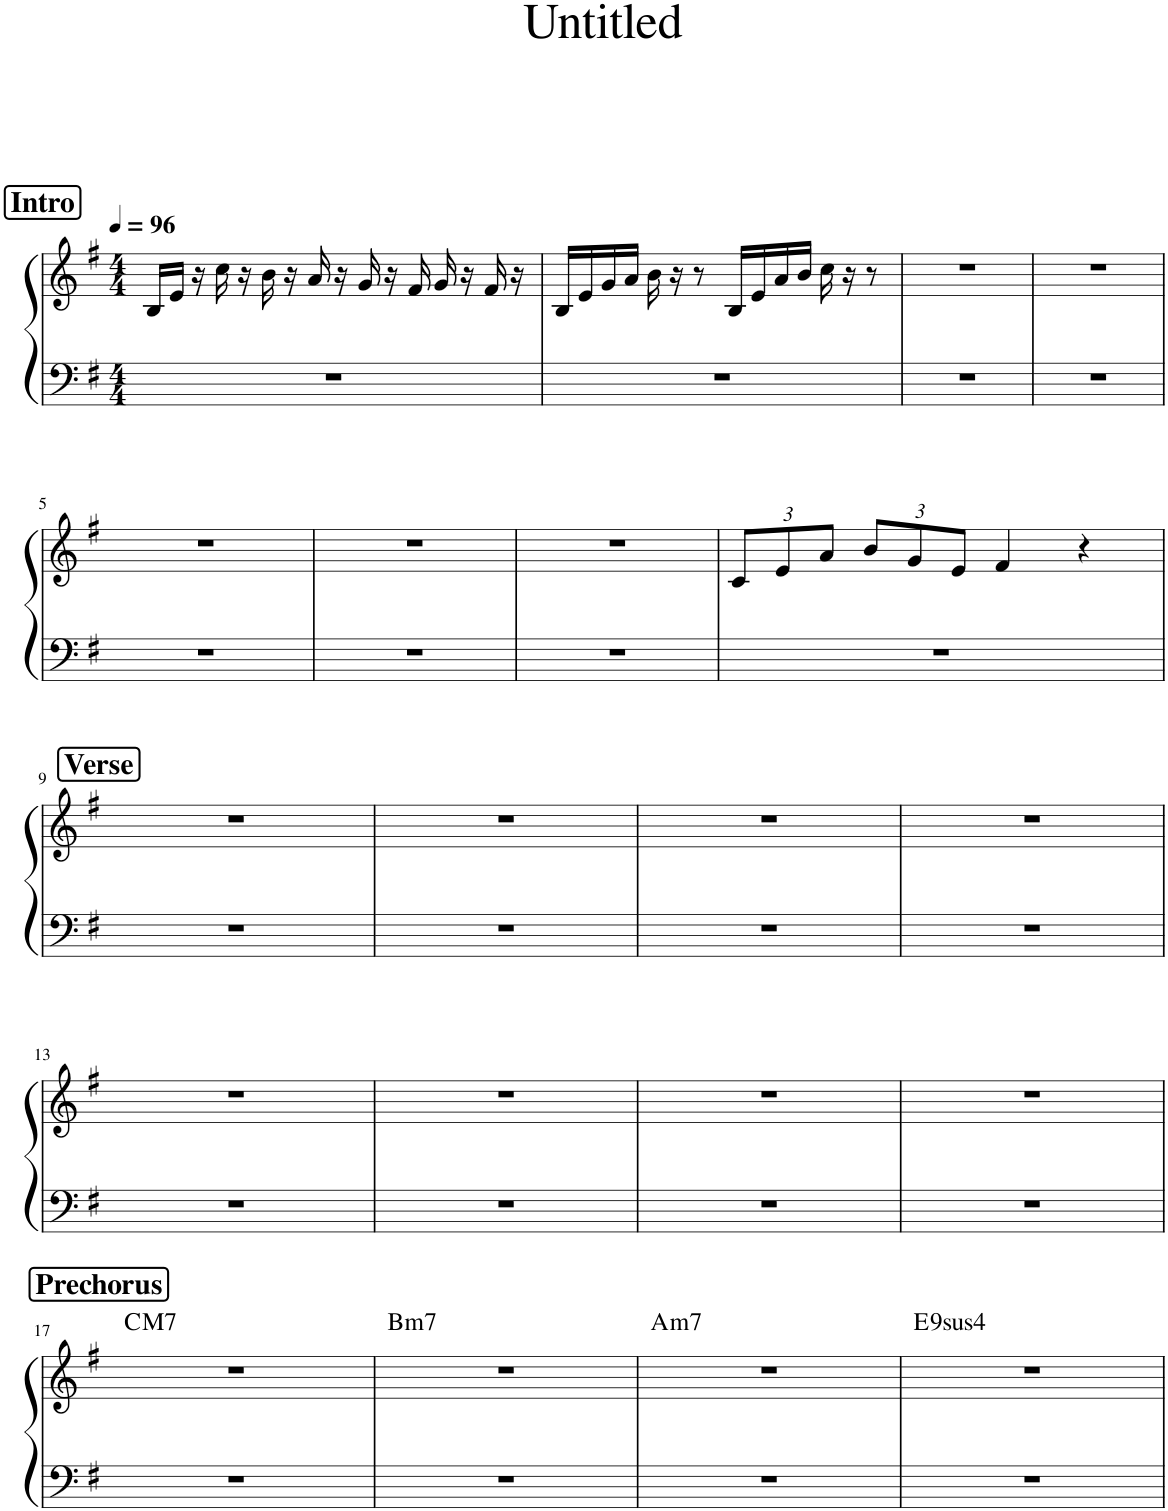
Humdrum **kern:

**kern	**kern	**harte
*part1	*part1	*part1
*staff2	*staff1	*
*I"Piano	*	*
*I'Pno.	*	*
*clefF4	*clefG2	*
*k[f#]	*k[f#]	*
*M4/4	*M4/4	*
*MM96	*MM96	*
!!LO:REH:place=s1:a:B:cj:fs=14:t=Intro
=1	=1	=1
1r	16B/LL	.
.	16e/JJ	.
.	16r	.
.	16cc\	.
.	16r	.
.	16b\	.
.	16r	.
.	16a/	.
.	16r	.
.	16g/	.
.	16r	.
.	16f#/	.
.	16g/	.
.	16r	.
.	16f#/	.
.	16r	.
=2	=2	=2
1r	16B/LL	.
.	16e/	.
.	16g/	.
.	16a/JJ	.
.	16b\	.
.	16r	.
.	8r	.
.	16B/LL	.
.	16e/	.
.	16a/	.
.	16b/JJ	.
.	16cc\	.
.	16r	.
.	8r	.
=3	=3	=3
1r	1r	.
=4	=4	=4
1r	1r	.
!!LO:LB:g=z
=5	=5	=5
1r	1r	.
=6	=6	=6
1r	1r	.
=7	=7	=7
1r	1r	.
=8	=8	=8
*	*Xbrackettup	*
1r	12c/L	.
.	12e/	.
.	12a/J	.
.	12b/L	.
.	12g/	.
.	12e/J	.
.	4f#/	.
.	4r	.
!!LO:LB:g=z
!!LO:REH:place=s1:a:B:cj:fs=14:t=Verse
=9	=9	=9
1r	1r	.
=10	=10	=10
1r	1r	.
=11	=11	=11
1r	1r	.
=12	=12	=12
1r	1r	.
!!LO:LB:g=z
=13	=13	=13
1r	1r	.
=14	=14	=14
1r	1r	.
=15	=15	=15
1r	1r	.
=16	=16	=16
1r	1r	.
!!LO:LB:g=z
!!LO:REH:place=s1:a:B:cj:fs=14:t=Prechorus
=17	=17	=17
!	!	!LO:H:kt=M7
1r	1r	C:maj7
=18	=18	=18
!	!	!LO:H:kt=m7
1r	1r	B:min7
=19	=19	=19
!	!	!LO:H:kt=m7
1r	1r	A:min7
=20	=20	=20
!	!	!LO:H:kt=94
1r	1r	E:sus4(7,9)
=	=	=
*-	*-	*-
